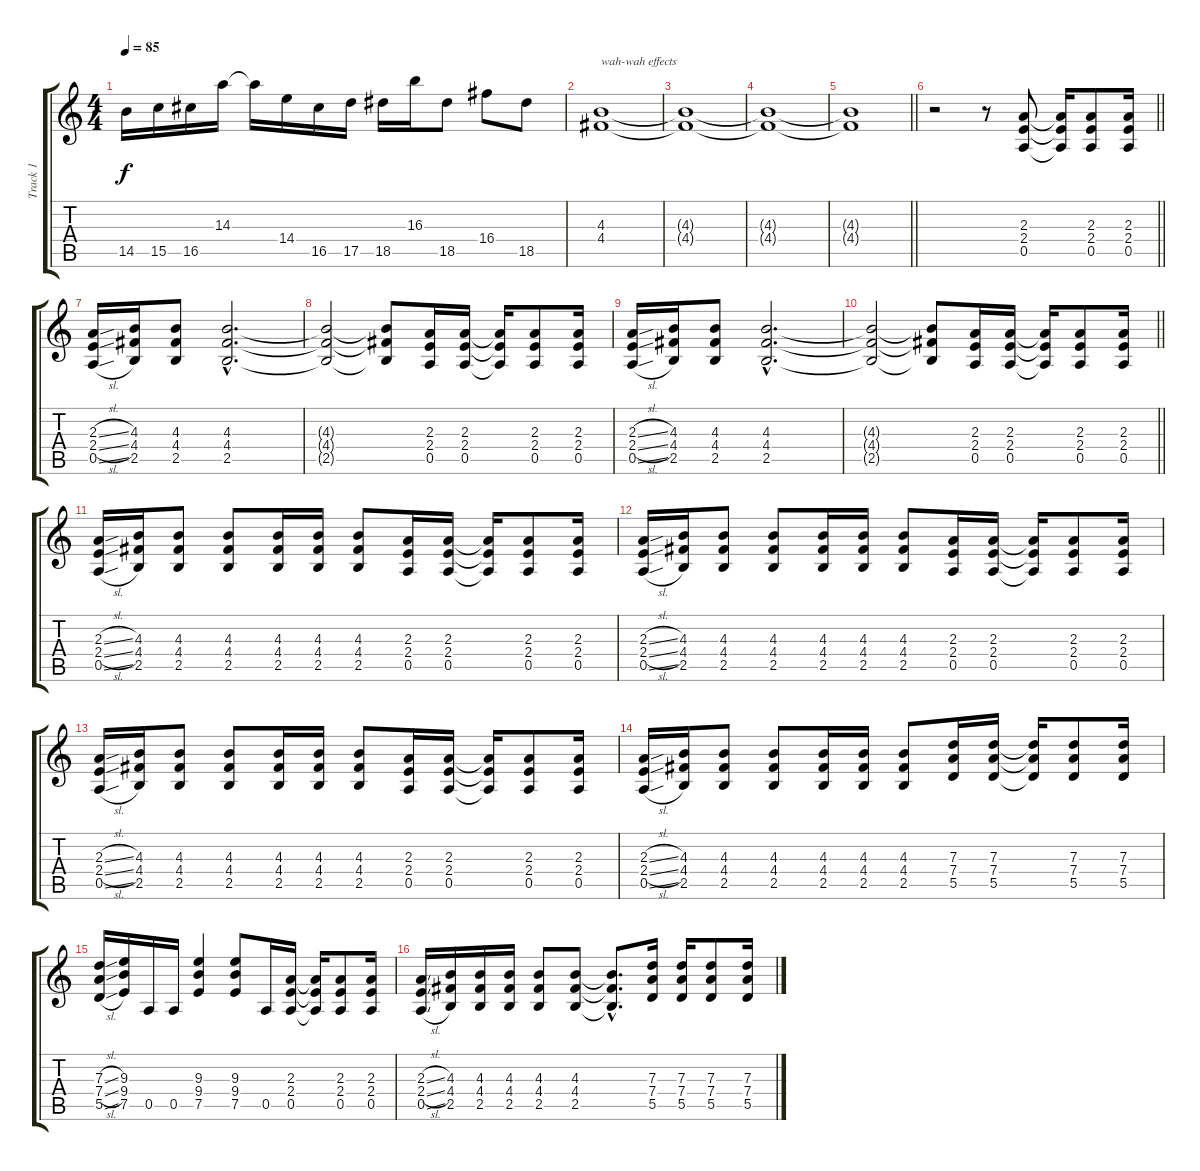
\track ("Track 1" "Track 1") {instrument distortionguitar}
\staff {score tabs}
\tuning (E4 B3 G3 D3 A2 E2) {hide}
\ts (4 4)
\tempo 85
\clef g2
\ks c
14.5.16{dy f} 15.5.16 16.5.16 14.3.16 14.3{t}.16 14.4.16 16.5.16 17.5.16 18.5.16 16.3.16 18.5.8 16.4.8 18.5.8 |
(4.3 4.4).1{txt "wah-wah effects"} |
(4.3{t} 4.4{t}).1 |
(4.3{t} 4.4{t}).1 |
\barLineRight lightlight
(4.3{t} 4.4{t}).1 |
\barLineRight lightlight
r.2 r.8 (2.3 2.4 0.5).8 (2.3{t} 2.4{t} 0.5{t}).16 (2.3 2.4 0.5).8 (2.3 2.4 0.5).16 |
(2.3{sl} 2.4{sl} 0.5{sl}).16 (4.3 4.4 2.5).16 (4.3 4.4 2.5).8 (4.3{hac} 4.4{hac} 2.5{hac}).2{d} |
(4.3{t} 4.4{t} 2.5{t}).2 (4.3{t} 4.4{t} 2.5{t}).8 (2.3 2.4 0.5).16 (2.3 2.4 0.5).16 (2.3{t} 2.4{t} 0.5{t}).16 (2.3 2.4 0.5).8 (2.3 2.4 0.5).16 |
(2.3{sl} 2.4{sl} 0.5{sl}).16 (4.3 4.4 2.5).16 (4.3 4.4 2.5).8 (4.3{hac} 4.4{hac} 2.5{hac}).2{d} |
\barLineRight lightlight
(4.3{t} 4.4{t} 2.5{t}).2 (4.3{t} 4.4{t} 2.5{t}).8 (2.3 2.4 0.5).16 (2.3 2.4 0.5).16 (2.3{t} 2.4{t} 0.5{t}).16 (2.3 2.4 0.5).8 (2.3 2.4 0.5).16 |
(2.3{sl} 2.4{sl} 0.5{sl}).16 (4.3 4.4 2.5).16 (4.3 4.4 2.5).8 (4.3 4.4 2.5).8 (4.3 4.4 2.5).16 (4.3 4.4 2.5).16 (4.3 4.4 2.5).8 (2.3 2.4 0.5).16 (2.3 2.4 0.5).16 (2.3{t} 2.4{t} 0.5{t}).16 (2.3 2.4 0.5).8 (2.3 2.4 0.5).16 |
(2.3{sl} 2.4{sl} 0.5{sl}).16 (4.3 4.4 2.5).16 (4.3 4.4 2.5).8 (4.3 4.4 2.5).8 (4.3 4.4 2.5).16 (4.3 4.4 2.5).16 (4.3 4.4 2.5).8 (2.3 2.4 0.5).16 (2.3 2.4 0.5).16 (2.3{t} 2.4{t} 0.5{t}).16 (2.3 2.4 0.5).8 (2.3 2.4 0.5).16 |
(2.3{sl} 2.4{sl} 0.5{sl}).16 (4.3 4.4 2.5).16 (4.3 4.4 2.5).8 (4.3 4.4 2.5).8 (4.3 4.4 2.5).16 (4.3 4.4 2.5).16 (4.3 4.4 2.5).8 (2.3 2.4 0.5).16 (2.3 2.4 0.5).16 (2.3{t} 2.4{t} 0.5{t}).16 (2.3 2.4 0.5).8 (2.3 2.4 0.5).16 |
(2.3{sl} 2.4{sl} 0.5{sl}).16 (4.3 4.4 2.5).16 (4.3 4.4 2.5).8 (4.3 4.4 2.5).8 (4.3 4.4 2.5).16 (4.3 4.4 2.5).16 (4.3 4.4 2.5).8 (7.3 7.4 5.5).16 (7.3 7.4 5.5).16 (7.3{t} 7.4{t} 5.5{t}).16 (7.3 7.4 5.5).8 (7.3 7.4 5.5).16 |
(7.3{sl} 7.4{sl} 5.5{sl}).16 (9.3 9.4 7.5).16 0.5.16 0.5.16 (9.3 9.4 7.5).4 (9.3 9.4 7.5).8 0.5.16 (2.3 2.4 0.5).16 (2.3{t} 2.4{t} 0.5{t}).16 (2.3 2.4 0.5).8 (2.3 2.4 0.5).16 |
(2.3{sl} 2.4{sl} 0.5{sl}).16 (4.3 4.4 2.5).16 (4.3 4.4 2.5).16 (4.3 4.4 2.5).16 (4.3 4.4 2.5).8 (4.3 4.4 2.5).8 (4.3{hac t} 4.4{hac t} 2.5{hac t}).8{d} (7.3 7.4 5.5).16 (7.3 7.4 5.5).16 (7.3 7.4 5.5).8 (7.3 7.4 5.5).16
